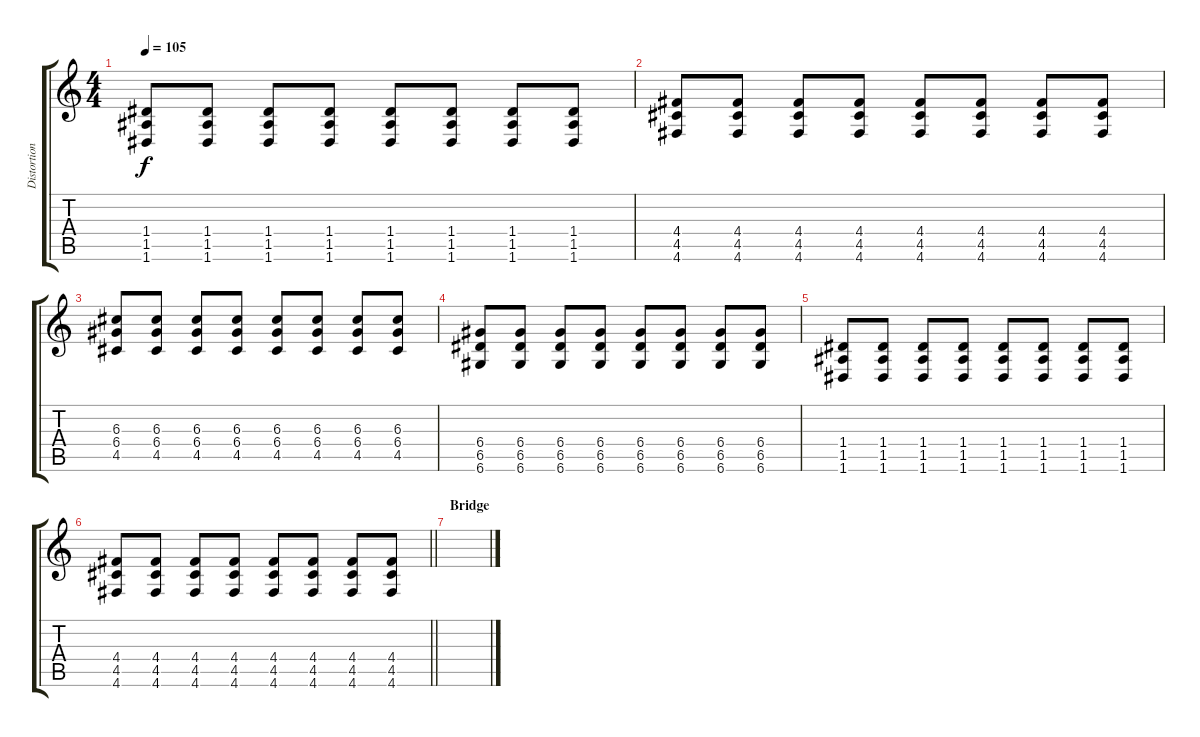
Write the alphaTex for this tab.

\track ("Distortion Guitar" "Distortion") {instrument distortionguitar}
\staff {score tabs}
\tuning (E4 B3 G3 D3 A2 D2) {hide}
\ts (4 4)
\tempo 105
\clef g2
\ks c
(1.4 1.5 1.6).8{dy f} (1.4 1.5 1.6).8 (1.4 1.5 1.6).8 (1.4 1.5 1.6).8 (1.4 1.5 1.6).8 (1.4 1.5 1.6).8 (1.4 1.5 1.6).8 (1.4 1.5 1.6).8 |
(4.4 4.5 4.6).8 (4.4 4.5 4.6).8 (4.4 4.5 4.6).8 (4.4 4.5 4.6).8 (4.4 4.5 4.6).8 (4.4 4.5 4.6).8 (4.4 4.5 4.6).8 (4.4 4.5 4.6).8 |
(6.3 6.4 4.5).8 (6.3 6.4 4.5).8 (6.3 6.4 4.5).8 (6.3 6.4 4.5).8 (6.3 6.4 4.5).8 (6.3 6.4 4.5).8 (6.3 6.4 4.5).8 (6.3 6.4 4.5).8 |
(6.4 6.5 6.6).8 (6.4 6.5 6.6).8 (6.4 6.5 6.6).8 (6.4 6.5 6.6).8 (6.4 6.5 6.6).8 (6.4 6.5 6.6).8 (6.4 6.5 6.6).8 (6.4 6.5 6.6).8 |
(1.4 1.5 1.6).8 (1.4 1.5 1.6).8 (1.4 1.5 1.6).8 (1.4 1.5 1.6).8 (1.4 1.5 1.6).8 (1.4 1.5 1.6).8 (1.4 1.5 1.6).8 (1.4 1.5 1.6).8 |
\barLineRight lightlight
(4.4 4.5 4.6).8 (4.4 4.5 4.6).8 (4.4 4.5 4.6).8 (4.4 4.5 4.6).8 (4.4 4.5 4.6).8 (4.4 4.5 4.6).8 (4.4 4.5 4.6).8 (4.4 4.5 4.6).8 |
\section ("" "Bridge")
